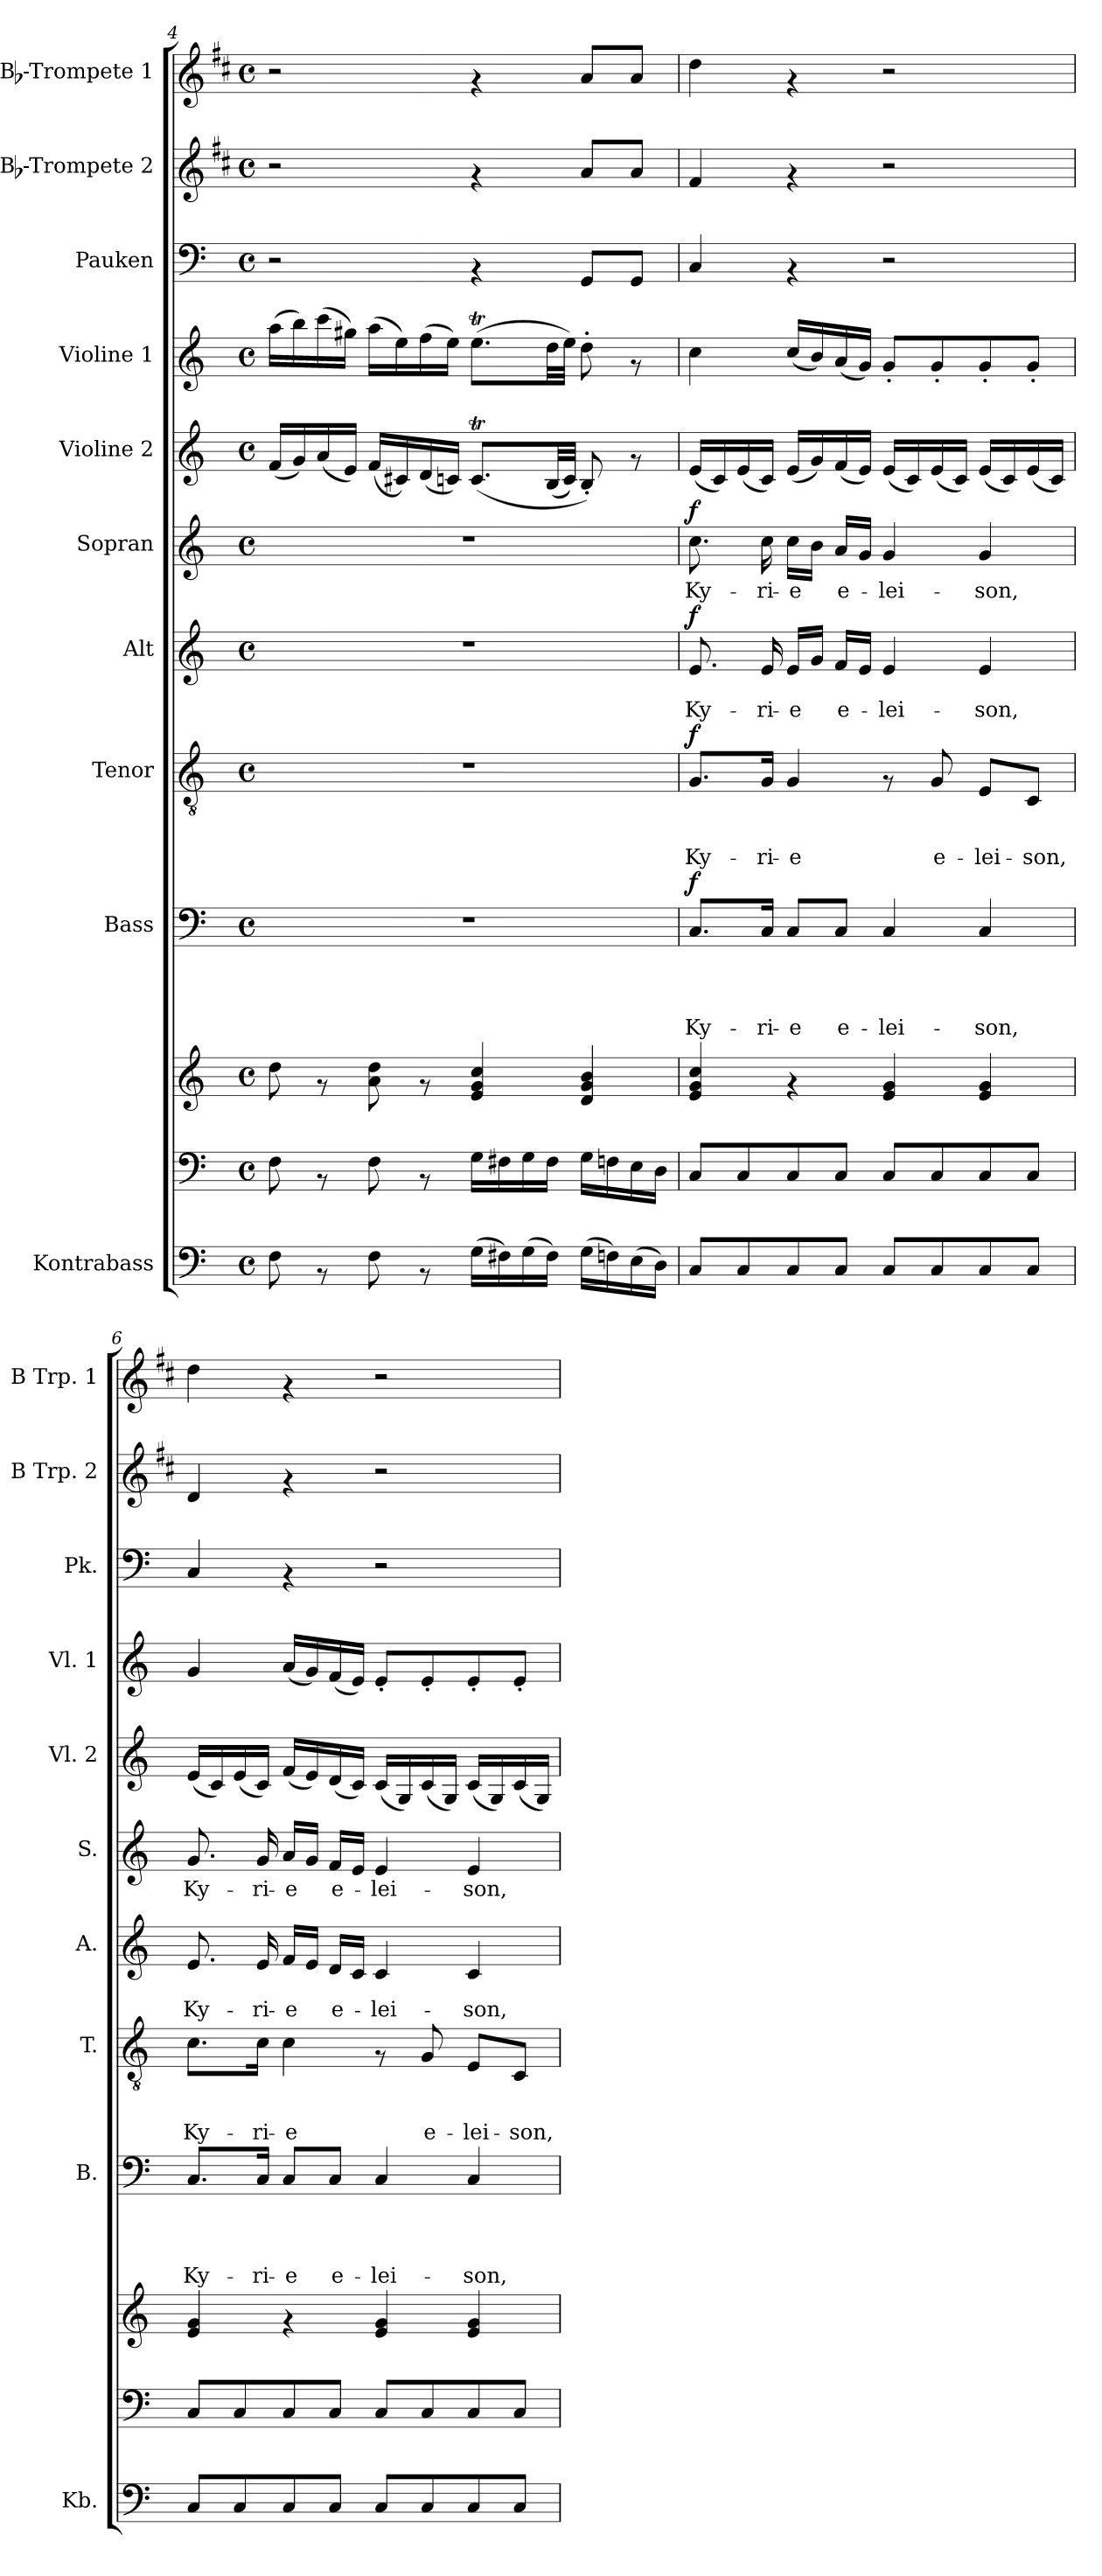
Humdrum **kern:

**kern	**kern	**kern	**kern	**text	**text	**text	**text	**dynam	**kern	**text	**text	**text	**dynam	**kern	**text	**text	**dynam	**kern	**text	**dynam	**kern	**kern	**kern	**kern	**kern
*part11	*part10	*part10	*part9	*part9	*part9	*part9	*part9	*part9	*part8	*part8	*part8	*part8	*part8	*part7	*part7	*part7	*part7	*part6	*part6	*part6	*part5	*part4	*part3	*part2	*part1
*staff12	*staff11	*staff10	*staff9	*staff9	*staff9	*staff9	*staff9	*staff9	*staff8	*staff8	*staff8	*staff8	*staff8	*staff7	*staff7	*staff7	*staff7	*staff6	*staff6	*staff6	*staff5	*staff4	*staff3	*staff2	*staff1
*I"Kontrabass	*	*	*I"Bass	*	*	*	*	*	*I"Tenor	*	*	*	*	*I"Alt	*	*	*	*I"Sopran	*	*	*I"Violine 2	*I"Violine 1	*I"Pauken	*I"Bb-Trompete 2	*I"Bb-Trompete 1
*I'Kb.	*	*	*I'B.	*	*	*	*	*	*I'T.	*	*	*	*	*I'A.	*	*	*	*I'S.	*	*	*I'Vl. 2	*I'Vl. 1	*I'Pk.	*I'B Trp. 2	*I'B Trp. 1
!!LO:PB:g=z
*clefF4	*clefF4	*clefG2	*clefF4	*	*	*	*	*	*clefGv2	*	*	*	*	*clefG2	*	*	*	*clefG2	*	*	*clefG2	*clefG2	*clefF4	*clefG2	*clefG2
*	*	*	*	*	*	*	*	*	*	*	*	*	*	*	*	*	*	*	*	*	*	*	*	*ITrd1c2	*ITrd1c2
*k[]	*k[]	*k[]	*k[]	*	*	*	*	*	*k[]	*	*	*	*	*k[]	*	*	*	*k[]	*	*	*k[]	*k[]	*k[]	*k[]	*k[]
*C:	*C:	*C:	*C:	*	*	*	*	*	*C:	*	*	*	*	*C:	*	*	*	*C:	*	*	*C:	*C:	*C:	*C:	*C:
*M4/4	*M4/4	*M4/4	*M4/4	*	*	*	*	*	*M4/4	*	*	*	*	*M4/4	*	*	*	*M4/4	*	*	*M4/4	*M4/4	*M4/4	*M4/4	*M4/4
*met(c)	*met(c)	*met(c)	*met(c)	*	*	*	*	*	*met(c)	*	*	*	*	*met(c)	*	*	*	*met(c)	*	*	*met(c)	*met(c)	*met(c)	*met(c)	*met(c)
=4	=4	=4	=4	=4	=4	=4	=4	=4	=4	=4	=4	=4	=4	=4	=4	=4	=4	=4	=4	=4	=4	=4	=4	=4	=4
8F\	8F\	8dd\	1r	.	.	.	.	.	1r	.	.	.	.	1r	.	.	.	1r	.	.	(<16f/LL	(>16aa\LL	2r	2r	2r
.	.	.	.	.	.	.	.	.	.	.	.	.	.	.	.	.	.	.	.	.	16g/)	16bb\)	.	.	.
8rAA	8rAA	8rf	.	.	.	.	.	.	.	.	.	.	.	.	.	.	.	.	.	.	(<16a/	(>16ccc\	.	.	.
.	.	.	.	.	.	.	.	.	.	.	.	.	.	.	.	.	.	.	.	.	16e/JJ)	16gg#X\JJ)	.	.	.
8F\	8F\	8a\ 8dd\	.	.	.	.	.	.	.	.	.	.	.	.	.	.	.	.	.	.	(<16f/LL	(>16aa\LL	.	.	.
.	.	.	.	.	.	.	.	.	.	.	.	.	.	.	.	.	.	.	.	.	16c#X/)	16ee\)	.	.	.
8rAA	8rAA	8rf	.	.	.	.	.	.	.	.	.	.	.	.	.	.	.	.	.	.	(<16d/	(>16ff\	.	.	.
.	.	.	.	.	.	.	.	.	.	.	.	.	.	.	.	.	.	.	.	.	16cn/JJ)	16ee\JJ)	.	.	.
(>16G\LL	16G\LL	4e/ 4g/ 4cc/	.	.	.	.	.	.	.	.	.	.	.	.	.	.	.	.	.	.	(<8.cT/L	(>8.eet\L	4rAA	4rf	4rf
16F#X\)	16F#X\	.	.	.	.	.	.	.	.	.	.	.	.	.	.	.	.	.	.	.	.	.	.	.	.
(>16G\	16G\	.	.	.	.	.	.	.	.	.	.	.	.	.	.	.	.	.	.	.	.	.	.	.	.
16F#\JJ)	16F#\JJ	.	.	.	.	.	.	.	.	.	.	.	.	.	.	.	.	.	.	.	(>32B/LL	32dd\LL	.	.	.
.	.	.	.	.	.	.	.	.	.	.	.	.	.	.	.	.	.	.	.	.	32c/JJJ)	32ee\JJJ)	.	.	.
(>16G\LL	16G\LL	4d/ 4g/ 4b/	.	.	.	.	.	.	.	.	.	.	.	.	.	.	.	.	.	.	8B'</)	8dd'>\	8GG/L	8g/L	8g/L
16Fn\)	16Fn\	.	.	.	.	.	.	.	.	.	.	.	.	.	.	.	.	.	.	.	.	.	.	.	.
(>16E\	16E\	.	.	.	.	.	.	.	.	.	.	.	.	.	.	.	.	.	.	.	8rf	8rf	8GG/J	8g/J	8g/J
16D\JJ)	16D\JJ	.	.	.	.	.	.	.	.	.	.	.	.	.	.	.	.	.	.	.	.	.	.	.	.
=5	=5	=5	=5	=5	=5	=5	=5	=5	=5	=5	=5	=5	=5	=5	=5	=5	=5	=5	=5	=5	=5	=5	=5	=5	=5
!	!	!	!	!	!	!	!LO:LY:b	!LO:DY:a	!	!	!	!LO:LY:b	!LO:DY:a	!	!	!LO:LY:b	!LO:DY:a	!	!LO:LY:b	!LO:DY:a	!	!	!	!	!
8C/L	8C/L	4e/ 4g/ 4cc/	8.C/L	.	.	.	Ky-	f	8.G/L	.	.	Ky-	f	8.e/	.	Ky-	f	8.cc\	Ky-	f	(<16e/LL	4cc\	4C/	4e/	4cc\
.	.	.	.	.	.	.	.	.	.	.	.	.	.	.	.	.	.	.	.	.	16c/)	.	.	.	.
8C/	8C/	.	.	.	.	.	.	.	.	.	.	.	.	.	.	.	.	.	.	.	(<16e/	.	.	.	.
!	!	!	!	!	!	!	!LO:LY:b	!	!	!	!	!LO:LY:b	!	!	!	!LO:LY:b	!	!	!LO:LY:b	!	!	!	!	!	!
.	.	.	16C/Jk	.	.	.	-ri-	.	16G/Jk	.	.	-ri-	.	16e/	.	-ri-	.	16cc\	-ri-	.	16c/JJ)	.	.	.	.
!	!	!	!	!	!	!	!LO:LY:b	!	!	!	!	!LO:LY:b	!	!	!	!LO:LY:b	!	!	!LO:LY:b	!	!	!	!	!	!
8C/	8C/	4rf	8C/L	.	.	.	-e	.	4G/	.	.	-e	.	16e/LL	.	-e	.	16cc\LL	-e	.	(<16e/LL	(<16cc/LL	4rAA	4rf	4rf
.	.	.	.	.	.	.	.	.	.	.	.	.	.	16g/JJ	.	.	.	16b\JJ	.	.	16g/)	16b/)	.	.	.
!	!	!	!	!	!	!	!LO:LY:b	!	!	!	!	!	!	!	!	!LO:LY:b	!	!	!LO:LY:b	!	!	!	!	!	!
8C/J	8C/J	.	8C/J	.	.	.	e-	.	.	.	.	.	.	16f/LL	.	e-	.	16a/LL	e-	.	(<16f/	(<16a/	.	.	.
.	.	.	.	.	.	.	.	.	.	.	.	.	.	16e/JJ	.	.	.	16g/JJ	.	.	16e/JJ)	16g/JJ)	.	.	.
!	!	!	!	!	!	!	!LO:LY:b	!	!	!	!	!	!	!	!	!LO:LY:b	!	!	!LO:LY:b	!	!	!	!	!	!
8C/L	8C/L	4e/ 4g/	4C/	.	.	.	-lei-	.	8rF	.	.	.	.	4e/	.	-lei-	.	4g/	-lei-	.	(<16e/LL	8g'</L	2r	2r	2r
.	.	.	.	.	.	.	.	.	.	.	.	.	.	.	.	.	.	.	.	.	16c/)	.	.	.	.
!	!	!	!	!	!	!	!	!	!	!	!	!LO:LY:b	!	!	!	!	!	!	!	!	!	!	!	!	!
8C/	8C/	.	.	.	.	.	.	.	8G/	.	.	e-	.	.	.	.	.	.	.	.	(<16e/	8g'</	.	.	.
.	.	.	.	.	.	.	.	.	.	.	.	.	.	.	.	.	.	.	.	.	16c/JJ)	.	.	.	.
!	!	!	!	!	!	!	!LO:LY:b	!	!	!	!	!LO:LY:b	!	!	!	!LO:LY:b	!	!	!LO:LY:b	!	!	!	!	!	!
8C/	8C/	4e/ 4g/	4C/	.	.	.	-son,	.	8E/L	.	.	-lei-	.	4e/	.	-son,	.	4g/	-son,	.	(<16e/LL	8g'</	.	.	.
.	.	.	.	.	.	.	.	.	.	.	.	.	.	.	.	.	.	.	.	.	16c/)	.	.	.	.
!	!	!	!	!	!	!	!	!	!	!	!	!LO:LY:b	!	!	!	!	!	!	!	!	!	!	!	!	!
8C/J	8C/J	.	.	.	.	.	.	.	8C/J	.	.	-son,	.	.	.	.	.	.	.	.	(<16e/	8g'</J	.	.	.
.	.	.	.	.	.	.	.	.	.	.	.	.	.	.	.	.	.	.	.	.	16c/JJ)	.	.	.	.
=6	=6	=6	=6	=6	=6	=6	=6	=6	=6	=6	=6	=6	=6	=6	=6	=6	=6	=6	=6	=6	=6	=6	=6	=6	=6
!	!	!	!	!	!	!	!LO:LY:b	!	!	!	!	!LO:LY:b	!	!	!	!LO:LY:b	!	!	!LO:LY:b	!	!	!	!	!	!
8C/L	8C/L	4e/ 4g/	8.C/L	.	.	.	Ky-	.	8.c\L	.	.	Ky-	.	8.e/	.	Ky-	.	8.g/	Ky-	.	(<16e/LL	4g/	4C/	4c/	4cc\
.	.	.	.	.	.	.	.	.	.	.	.	.	.	.	.	.	.	.	.	.	16c/)	.	.	.	.
8C/	8C/	.	.	.	.	.	.	.	.	.	.	.	.	.	.	.	.	.	.	.	(<16e/	.	.	.	.
!	!	!	!	!	!	!	!LO:LY:b	!	!	!	!	!LO:LY:b	!	!	!	!LO:LY:b	!	!	!LO:LY:b	!	!	!	!	!	!
.	.	.	16C/Jk	.	.	.	-ri-	.	16c\Jk	.	.	-ri-	.	16e/	.	-ri-	.	16g/	-ri-	.	16c/JJ)	.	.	.	.
!	!	!	!	!	!	!	!LO:LY:b	!	!	!	!	!LO:LY:b	!	!	!	!LO:LY:b	!	!	!LO:LY:b	!	!	!	!	!	!
8C/	8C/	4rf	8C/L	.	.	.	-e	.	4c\	.	.	-e	.	16f/LL	.	-e	.	16a/LL	-e	.	(<16f/LL	(<16a/LL	4rAA	4rf	4rf
.	.	.	.	.	.	.	.	.	.	.	.	.	.	16e/JJ	.	.	.	16g/JJ	.	.	16e/)	16g/)	.	.	.
!	!	!	!	!	!	!	!LO:LY:b	!	!	!	!	!	!	!	!	!LO:LY:b	!	!	!LO:LY:b	!	!	!	!	!	!
8C/J	8C/J	.	8C/J	.	.	.	e-	.	.	.	.	.	.	16d/LL	.	e-	.	16f/LL	e-	.	(<16d/	(<16f/	.	.	.
.	.	.	.	.	.	.	.	.	.	.	.	.	.	16c/JJ	.	.	.	16e/JJ	.	.	16c/JJ)	16e/JJ)	.	.	.
!	!	!	!	!	!	!	!LO:LY:b	!	!	!	!	!	!	!	!	!LO:LY:b	!	!	!LO:LY:b	!	!	!	!	!	!
8C/L	8C/L	4e/ 4g/	4C/	.	.	.	-lei-	.	8rF	.	.	.	.	4c/	.	-lei-	.	4e/	-lei-	.	(<16c/LL	8e'</L	2r	2r	2r
.	.	.	.	.	.	.	.	.	.	.	.	.	.	.	.	.	.	.	.	.	16G/)	.	.	.	.
!	!	!	!	!	!	!	!	!	!	!	!	!LO:LY:b	!	!	!	!	!	!	!	!	!	!	!	!	!
8C/	8C/	.	.	.	.	.	.	.	8G/	.	.	e-	.	.	.	.	.	.	.	.	(<16c/	8e'</	.	.	.
.	.	.	.	.	.	.	.	.	.	.	.	.	.	.	.	.	.	.	.	.	16G/JJ)	.	.	.	.
!	!	!	!	!	!	!	!LO:LY:b	!	!	!	!	!LO:LY:b	!	!	!	!LO:LY:b	!	!	!LO:LY:b	!	!	!	!	!	!
8C/	8C/	4e/ 4g/	4C/	.	.	.	-son,	.	8E/L	.	.	-lei-	.	4c/	.	-son,	.	4e/	-son,	.	(<16c/LL	8e'</	.	.	.
.	.	.	.	.	.	.	.	.	.	.	.	.	.	.	.	.	.	.	.	.	16G/)	.	.	.	.
!	!	!	!	!	!	!	!	!	!	!	!	!LO:LY:b	!	!	!	!	!	!	!	!	!	!	!	!	!
8C/J	8C/J	.	.	.	.	.	.	.	8C/J	.	.	-son,	.	.	.	.	.	.	.	.	(<16c/	8e'</J	.	.	.
.	.	.	.	.	.	.	.	.	.	.	.	.	.	.	.	.	.	.	.	.	16G/JJ)	.	.	.	.
=	=	=	=	=	=	=	=	=	=	=	=	=	=	=	=	=	=	=	=	=	=	=	=	=	=
*-	*-	*-	*-	*-	*-	*-	*-	*-	*-	*-	*-	*-	*-	*-	*-	*-	*-	*-	*-	*-	*-	*-	*-	*-	*-
